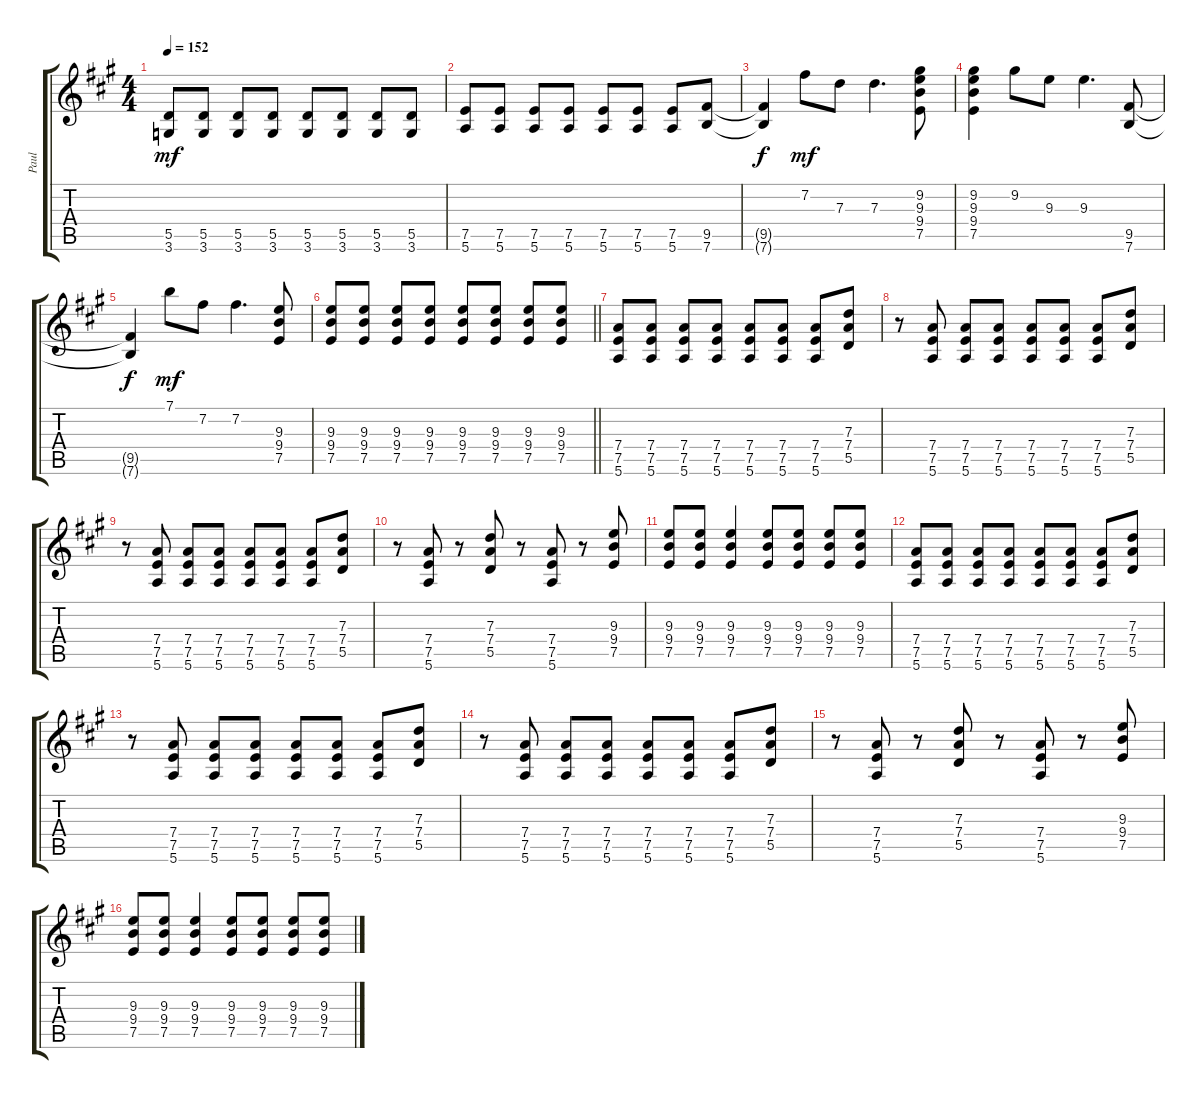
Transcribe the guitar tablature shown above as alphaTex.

\track ("Paul" "Paul") {instrument distortionguitar}
\staff {score tabs}
\tuning (E4 B3 G3 D3 A2 E2) {hide}
\ts (4 4)
\tempo 152
\clef g2
\ks a
(5.5 3.6).8{dy mf} (5.5 3.6).8 (5.5 3.6).8 (5.5 3.6).8 (5.5 3.6).8 (5.5 3.6).8 (5.5 3.6).8 (5.5 3.6).8 |
(7.5 5.6).8 (7.5 5.6).8 (7.5 5.6).8 (7.5 5.6).8 (7.5 5.6).8 (7.5 5.6).8 (7.5 5.6).8 (9.5 7.6).8 |
(9.5{t} 7.6{t}).4{dy f} 7.2.8{dy mf} 7.3.8 7.3.4{d} (9.2 9.3 9.4 7.5).8 |
(9.2 9.3 9.4 7.5).4 9.2.8 9.3.8 9.3.4{d} (9.5 7.6).8 |
(9.5{t} 7.6{t}).4{dy f} 7.1.8{dy mf} 7.2.8 7.2.4{d} (9.3 9.4 7.5).8 |
\barLineRight lightlight
(9.3 9.4 7.5).8 (9.3 9.4 7.5).8 (9.3 9.4 7.5).8 (9.3 9.4 7.5).8 (9.3 9.4 7.5).8 (9.3 9.4 7.5).8 (9.3 9.4 7.5).8 (9.3 9.4 7.5).8 |
(7.4 7.5 5.6).8 (7.4 7.5 5.6).8 (7.4 7.5 5.6).8 (7.4 7.5 5.6).8 (7.4 7.5 5.6).8 (7.4 7.5 5.6).8 (7.4 7.5 5.6).8 (7.3 7.4 5.5).8 |
r.8 (7.4 7.5 5.6).8 (7.4 7.5 5.6).8 (7.4 7.5 5.6).8 (7.4 7.5 5.6).8 (7.4 7.5 5.6).8 (7.4 7.5 5.6).8 (7.3 7.4 5.5).8 |
r.8 (7.4 7.5 5.6).8 (7.4 7.5 5.6).8 (7.4 7.5 5.6).8 (7.4 7.5 5.6).8 (7.4 7.5 5.6).8 (7.4 7.5 5.6).8 (7.3 7.4 5.5).8 |
r.8 (7.4 7.5 5.6).8 r.8 (7.3 7.4 5.5).8 r.8 (7.4 7.5 5.6).8 r.8 (9.3 9.4 7.5).8 |
(9.3 9.4 7.5).8 (9.3 9.4 7.5).8 (9.3 9.4 7.5).4 (9.3 9.4 7.5).8 (9.3 9.4 7.5).8 (9.3 9.4 7.5).8 (9.3 9.4 7.5).8 |
(7.4 7.5 5.6).8 (7.4 7.5 5.6).8 (7.4 7.5 5.6).8 (7.4 7.5 5.6).8 (7.4 7.5 5.6).8 (7.4 7.5 5.6).8 (7.4 7.5 5.6).8 (7.3 7.4 5.5).8 |
r.8 (7.4 7.5 5.6).8 (7.4 7.5 5.6).8 (7.4 7.5 5.6).8 (7.4 7.5 5.6).8 (7.4 7.5 5.6).8 (7.4 7.5 5.6).8 (7.3 7.4 5.5).8 |
r.8 (7.4 7.5 5.6).8 (7.4 7.5 5.6).8 (7.4 7.5 5.6).8 (7.4 7.5 5.6).8 (7.4 7.5 5.6).8 (7.4 7.5 5.6).8 (7.3 7.4 5.5).8 |
r.8 (7.4 7.5 5.6).8 r.8 (7.3 7.4 5.5).8 r.8 (7.4 7.5 5.6).8 r.8 (9.3 9.4 7.5).8 |
(9.3 9.4 7.5).8 (9.3 9.4 7.5).8 (9.3 9.4 7.5).4 (9.3 9.4 7.5).8 (9.3 9.4 7.5).8 (9.3 9.4 7.5).8 (9.3 9.4 7.5).8
